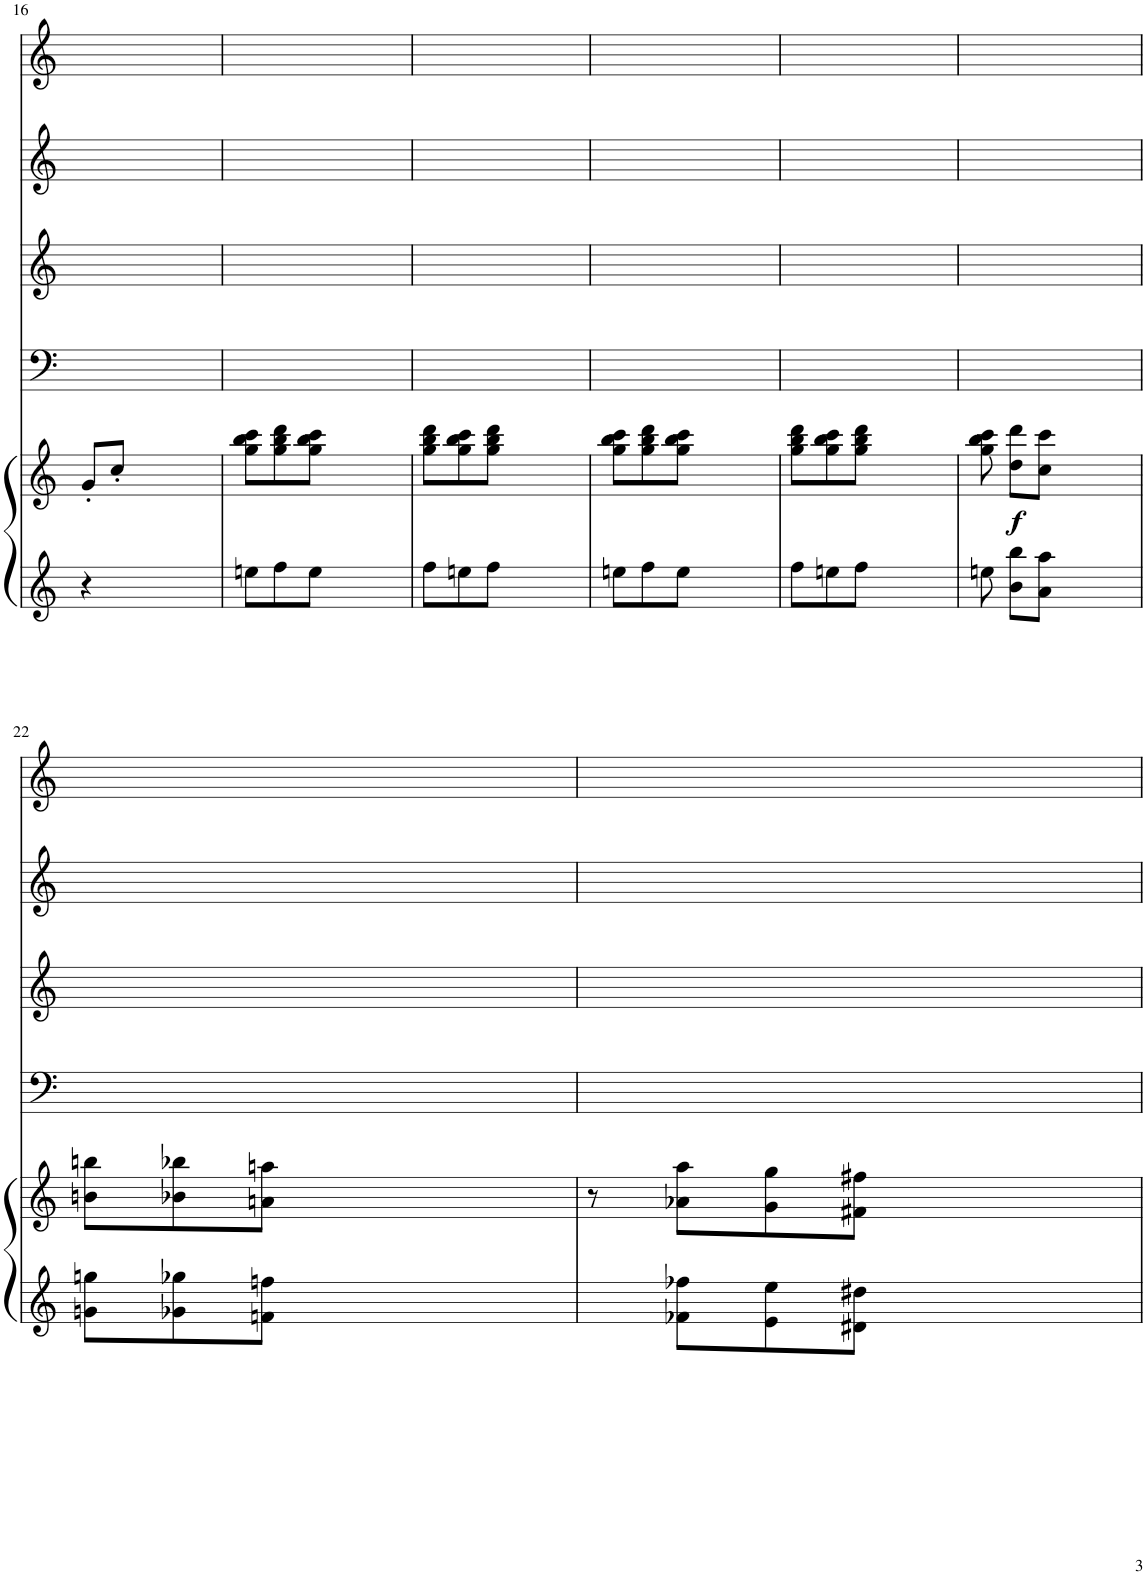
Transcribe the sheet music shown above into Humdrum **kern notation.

**kern	**kern	**dynam	**kern	**kern	**kern	**kern
*part5	*part5	*part5	*part4	*part3	*part2	*part1
*staff6	*staff5	*staff5/6	*staff4	*staff3	*staff2	*staff1
*I"Piano	*	*	*I"Voice	*I"Voice	*I"Voice	*I"Voice
*I'Pno	*	*	*I'V	*I'V	*I'V	*I'V
!!LO:PB:g=z
*clefF4	*clefG2	*	*clefF4	*clefG2	*clefG2	*clefG2
*k[]	*k[]	*	*k[]	*k[]	*k[]	*k[]
=16	=16	=16	=16	=16	=16	=16
4r	8g'/L	.	1ryy	1ryy	1ryy	1ryy
.	8cc'/J	.	.	.	.	.
2.ryy	2.ryy	.	.	.	.	.
=17	=17	=17	=17	=17	=17	=17
8een\L	8gg\ 8bb\ 8ccc\L	.	1ryy	1ryy	1ryy	1ryy
8ff\	8gg\ 8bb\ 8ddd\	.	.	.	.	.
8ee\J	8gg\ 8bb\ 8ccc\J	.	.	.	.	.
2ryy	2ryy	.	.	.	.	.
8ryy	8ryy	.	.	.	.	.
=18	=18	=18	=18	=18	=18	=18
8ff\L	8gg\ 8bb\ 8ddd\L	.	1ryy	1ryy	1ryy	1ryy
8een\	8gg\ 8bb\ 8ccc\	.	.	.	.	.
8ff\J	8gg\ 8bb\ 8ddd\J	.	.	.	.	.
2ryy	2ryy	.	.	.	.	.
8ryy	8ryy	.	.	.	.	.
=19	=19	=19	=19	=19	=19	=19
8een\L	8gg\ 8bb\ 8ccc\L	.	1ryy	1ryy	1ryy	1ryy
8ff\	8gg\ 8bb\ 8ddd\	.	.	.	.	.
8ee\J	8gg\ 8bb\ 8ccc\J	.	.	.	.	.
2ryy	2ryy	.	.	.	.	.
8ryy	8ryy	.	.	.	.	.
=20	=20	=20	=20	=20	=20	=20
8ff\L	8gg\ 8bb\ 8ddd\L	.	1ryy	1ryy	1ryy	1ryy
8een\	8gg\ 8bb\ 8ccc\	.	.	.	.	.
8ff\J	8gg\ 8bb\ 8ddd\J	.	.	.	.	.
2ryy	2ryy	.	.	.	.	.
8ryy	8ryy	.	.	.	.	.
=21	=21	=21	=21	=21	=21	=21
8een\	8gg\ 8bb\ 8ccc\	.	1ryy	1ryy	1ryy	1ryy
!	!	!LO:DY:b	!	!	!	!
8b\ 8bb\L	8dd\ 8ddd\L	f	.	.	.	.
8a\ 8aa\J	8cc\ 8ccc\J	.	.	.	.	.
2ryy	2ryy	.	.	.	.	.
8ryy	8ryy	.	.	.	.	.
!!LO:LB:g=z
=22	=22	=22	=22	=22	=22	=22
*	*^	*	*	*	*	*
8gn\ 8ggn\L	8bn\ 8bbn\L	4ryy	.	1ryy	1ryy	1ryy	1ryy
8g-X\ 8gg-X\	8b-X\ 8bb-X\	.	.	.	.	.	.
8fn\ 8ffn\J	8an\J	4aan\	.	.	.	.	.
2ryy	2ryy	.	.	.	.	.	.
.	.	2ryy	.	.	.	.	.
8ryy	8ryy	.	.	.	.	.	.
*	*v	*v	*	*	*	*	*
=23	=23	=23	=23	=23	=23	=23
8ryy	8r	.	1ryy	1ryy	1ryy	1ryy
8f-X\ 8ff-X\L	8a-X\ 8aa\L	.	.	.	.	.
8e\ 8ee\	8g\ 8gg\	.	.	.	.	.
8d#X\ 8dd#X\J	8f#X\ 8ff#X\J	.	.	.	.	.
2ryy	2ryy	.	.	.	.	.
=	=	=	=	=	=	=
*-	*-	*-	*-	*-	*-	*-
